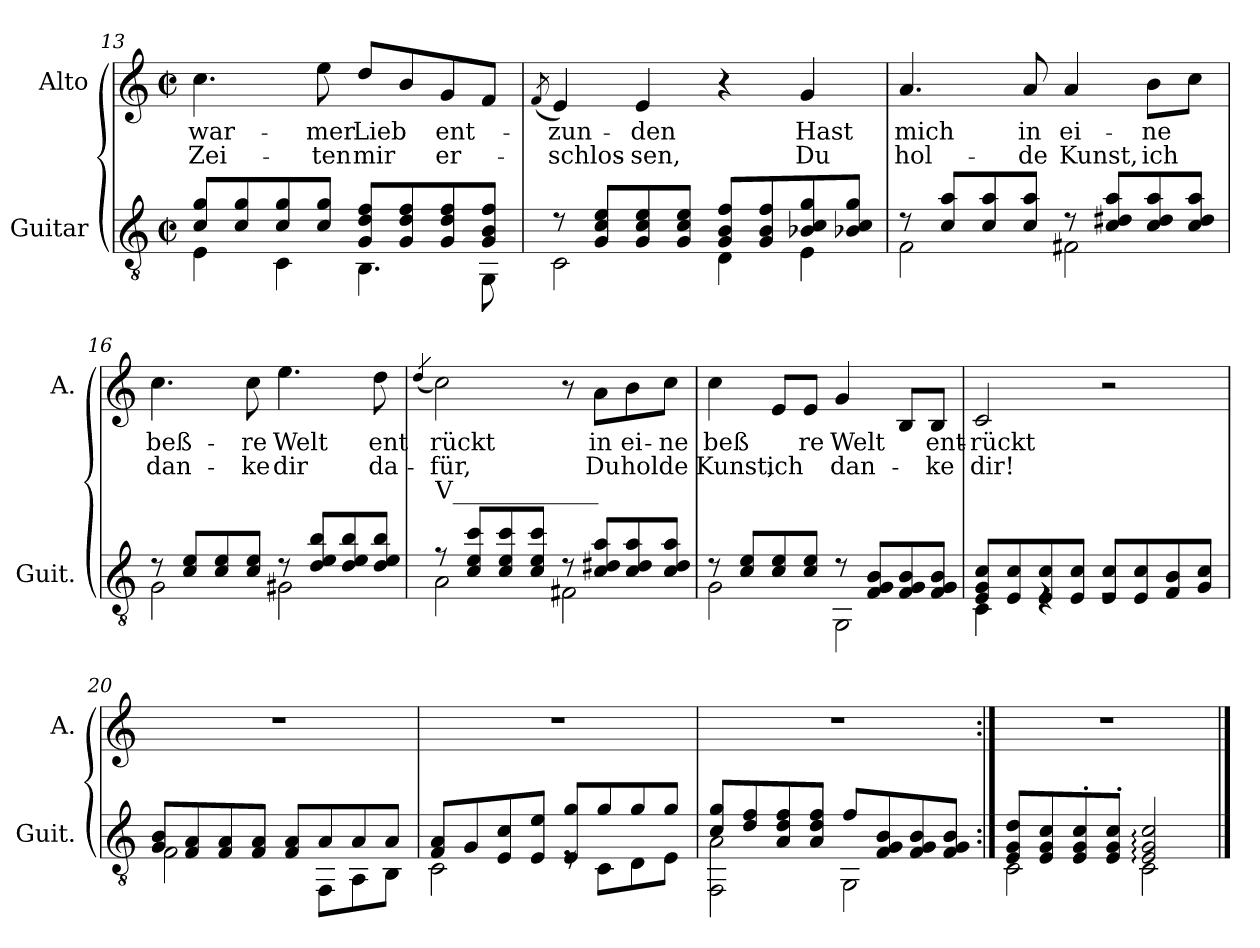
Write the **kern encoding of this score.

**kern	**kern	**text	**text
*part2	*part1	*part1	*part1
*staff2	*staff1	*staff1	*staff1
*I"Guitar	*I"Alto	*	*
*I'Guit.	*I'A.	*	*
*clefGv2	*clefG2	*	*
*k[]	*k[]	*	*
*M2/2	*M2/2	*	*
*met(c|)	*met(c|)	*	*
=13	=13	=13	=13
*^	*	*	*
!	!	!	!LO:LY:b	!LO:LY:b
8c/ 8g/L	4E\	4.cc\	war-	Zei-
8c/ 8g/	.	.	.	.
8c/ 8g/	4C\	.	.	.
!	!	!	!LO:LY:b	!LO:LY:b
8c/ 8g/J	.	8ee\	-mer	-ten
!	!	!	!LO:LY:b	!LO:LY:b
8G/ 8d/ 8f/L	4.BB\	8dd/L	Lieb	mir
8G/ 8d/ 8f/	.	8b/	.	.
!	!	!	!LO:LY:b	!LO:LY:b
8G/ 8d/ 8f/	.	8g/	ent-	er-
8G/ 8B/ 8f/J	8GG\	8f/J	.	.
!!LO:PB:g=z
=14	=14	=14	=14	=14
.	.	(<8qf/	.	.
!	!	!	!LO:LY:b	!LO:LY:b
8r	2C\	4e/)	-zun-	-schlos-
8G/ 8c/ 8e/L	.	.	.	.
!	!	!	!LO:LY:b	!LO:LY:b
8G/ 8c/ 8e/	.	4e/	-den	-sen,
8G/ 8c/ 8e/J	.	.	.	.
8G/ 8B/ 8f/L	4D\	4r	.	.
8G/ 8B/ 8f/	.	.	.	.
!	!	!	!LO:LY:b	!LO:LY:b
8B-X/ 8c/ 8g/	4E\	4g/	Hast	Du
8B-X/ 8c/ 8g/J	.	.	.	.
=15	=15	=15	=15	=15
!	!	!	!LO:LY:b	!LO:LY:b
8r	2F\	4.a/	mich	hol-
8c/ 8a/L	.	.	.	.
8c/ 8a/	.	.	.	.
!	!	!	!LO:LY:b	!LO:LY:b
8c/ 8a/J	.	8a/	in	-de
!	!	!	!LO:LY:b	!LO:LY:b
8r	2F#X\	4a/	ei-	Kunst,
8c/ 8d#X/ 8a/L	.	.	.	.
!	!	!	!LO:LY:b	!LO:LY:b
8c/ 8d#/ 8a/	.	8b\L	-ne	ich
8c/ 8d#/ 8a/J	.	8cc\J	.	.
!!LO:LB:g=z
=16	=16	=16	=16	=16
!	!	!	!LO:LY:b	!LO:LY:b
8r	2G\	4.cc\	beß-	dan-
8c/ 8e/L	.	.	.	.
8c/ 8e/	.	.	.	.
!	!	!	!LO:LY:b	!LO:LY:b
8c/ 8e/J	.	8cc\	-re	-ke
!	!	!	!LO:LY:b	!LO:LY:b
8r	2G#X\	4.ee\	Welt	dir
8d/ 8e/ 8b/L	.	.	.	.
8d/ 8e/ 8b/	.	.	.	.
!	!	!	!LO:LY:b	!LO:LY:b
8d/ 8e/ 8b/J	.	8dd\	ent	da-
=17	=17	=17	=17	=17
.	.	(<4qdd/	.	.
!LO:TX:a:t=V____________	!	!	!	!
!	!	!	!LO:LY:b	!LO:LY:b
8r	2A\	2cc\)	rückt	-für,
8c/ 8e/ 8cc/L	.	.	.	.
8c/ 8e/ 8cc/	.	.	.	.
8c/ 8e/ 8cc/J	.	.	.	.
8r	2F#X\	8r	.	.
!	!	!	!LO:LY:b	!LO:LY:b
8c/ 8d#X/ 8a/L	.	8a\L	in	Du
!	!	!	!LO:LY:b	!LO:LY:b
8c/ 8d#/ 8a/	.	8b\	ei-	hol
!	!	!	!LO:LY:b	!LO:LY:b
8c/ 8d#/ 8a/J	.	8cc\J	-ne	de
!!LO:LB:g=z
=18	=18	=18	=18	=18
!	!	!	!LO:LY:b	!LO:LY:b
8r	2G\	4cc\	beß	Kunst,
8c/ 8e/L	.	.	.	.
!	!	!	!	!LO:LY:b
8c/ 8e/	.	8e/L	.	ich
!	!	!	!LO:LY:b	!
8c/ 8e/J	.	8e/J	re	.
!	!	!	!LO:LY:b	!LO:LY:b
8r	2GG\	4g/	Welt	dan-
8F/ 8G/ 8B/L	.	.	.	.
8F/ 8G/ 8B/	.	8B/L	.	.
!	!	!	!LO:LY:b	!LO:LY:b
8F/ 8G/ 8B/J	.	8B/J	ent-	-ke
=19	=19	=19	=19	=19
!	!	!	!LO:LY:b	!LO:LY:b
8E/ 8G/ 8c/L	4C\	2c/	-rückt	dir!
8E/ 8c/	.	.	.	.
8E/ 8c/	4rE	.	.	.
8E/ 8c/J	.	.	.	.
8E/ 8c/L	2rE	2r	.	.
8E/ 8c/	.	.	.	.
8F/ 8B/	.	.	.	.
8G/ 8c/J	.	.	.	.
=20	=20	=20	=20	=20
8G/ 8B/L	2F\	1r	.	.
8F/ 8A/	.	.	.	.
8F/ 8A/	.	.	.	.
8F/ 8A/J	.	.	.	.
8F/ 8A/L	8rG	.	.	.
8A/	8FF\L	.	.	.
8A/	8AA\	.	.	.
8A/J	8BB\J	.	.	.
!!LO:LB:g=z
=21	=21	=21	=21	=21
8F/ 8A/L	2C\	1r	.	.
8G/	.	.	.	.
8E/ 8c/	.	.	.	.
8E/ 8e/J	.	.	.	.
8E/ 8g/L	8rE	.	.	.
8g/	8C\L	.	.	.
8g/	8D\	.	.	.
8g/J	8E\J	.	.	.
=22	=22	=22	=22	=22
8c/ 8g/L	2FF\ 2A\	1r	.	.
8d/ 8f/	.	.	.	.
8A/ 8d/ 8f/	.	.	.	.
8A/ 8d/ 8f/J	.	.	.	.
8f/L	2GG\	.	.	.
8F/ 8G/ 8B/	.	.	.	.
8F/ 8G/ 8B/	.	.	.	.
8F/ 8G/ 8B/J	.	.	.	.
=23:|!	=23:|!	=23:|!	=23:|!	=23:|!
8E/ 8G/ 8d/L	2C\	1r	.	.
8E/ 8G/ 8c/	.	.	.	.
8E/' 8G/' 8c/'	.	.	.	.
8E/' 8G/' 8c/'J	.	.	.	.
2E/: 2G/: 2c/:	2C\	.	.	.
*v	*v	*	*	*
==	==	==	==
*-	*-	*-	*-
